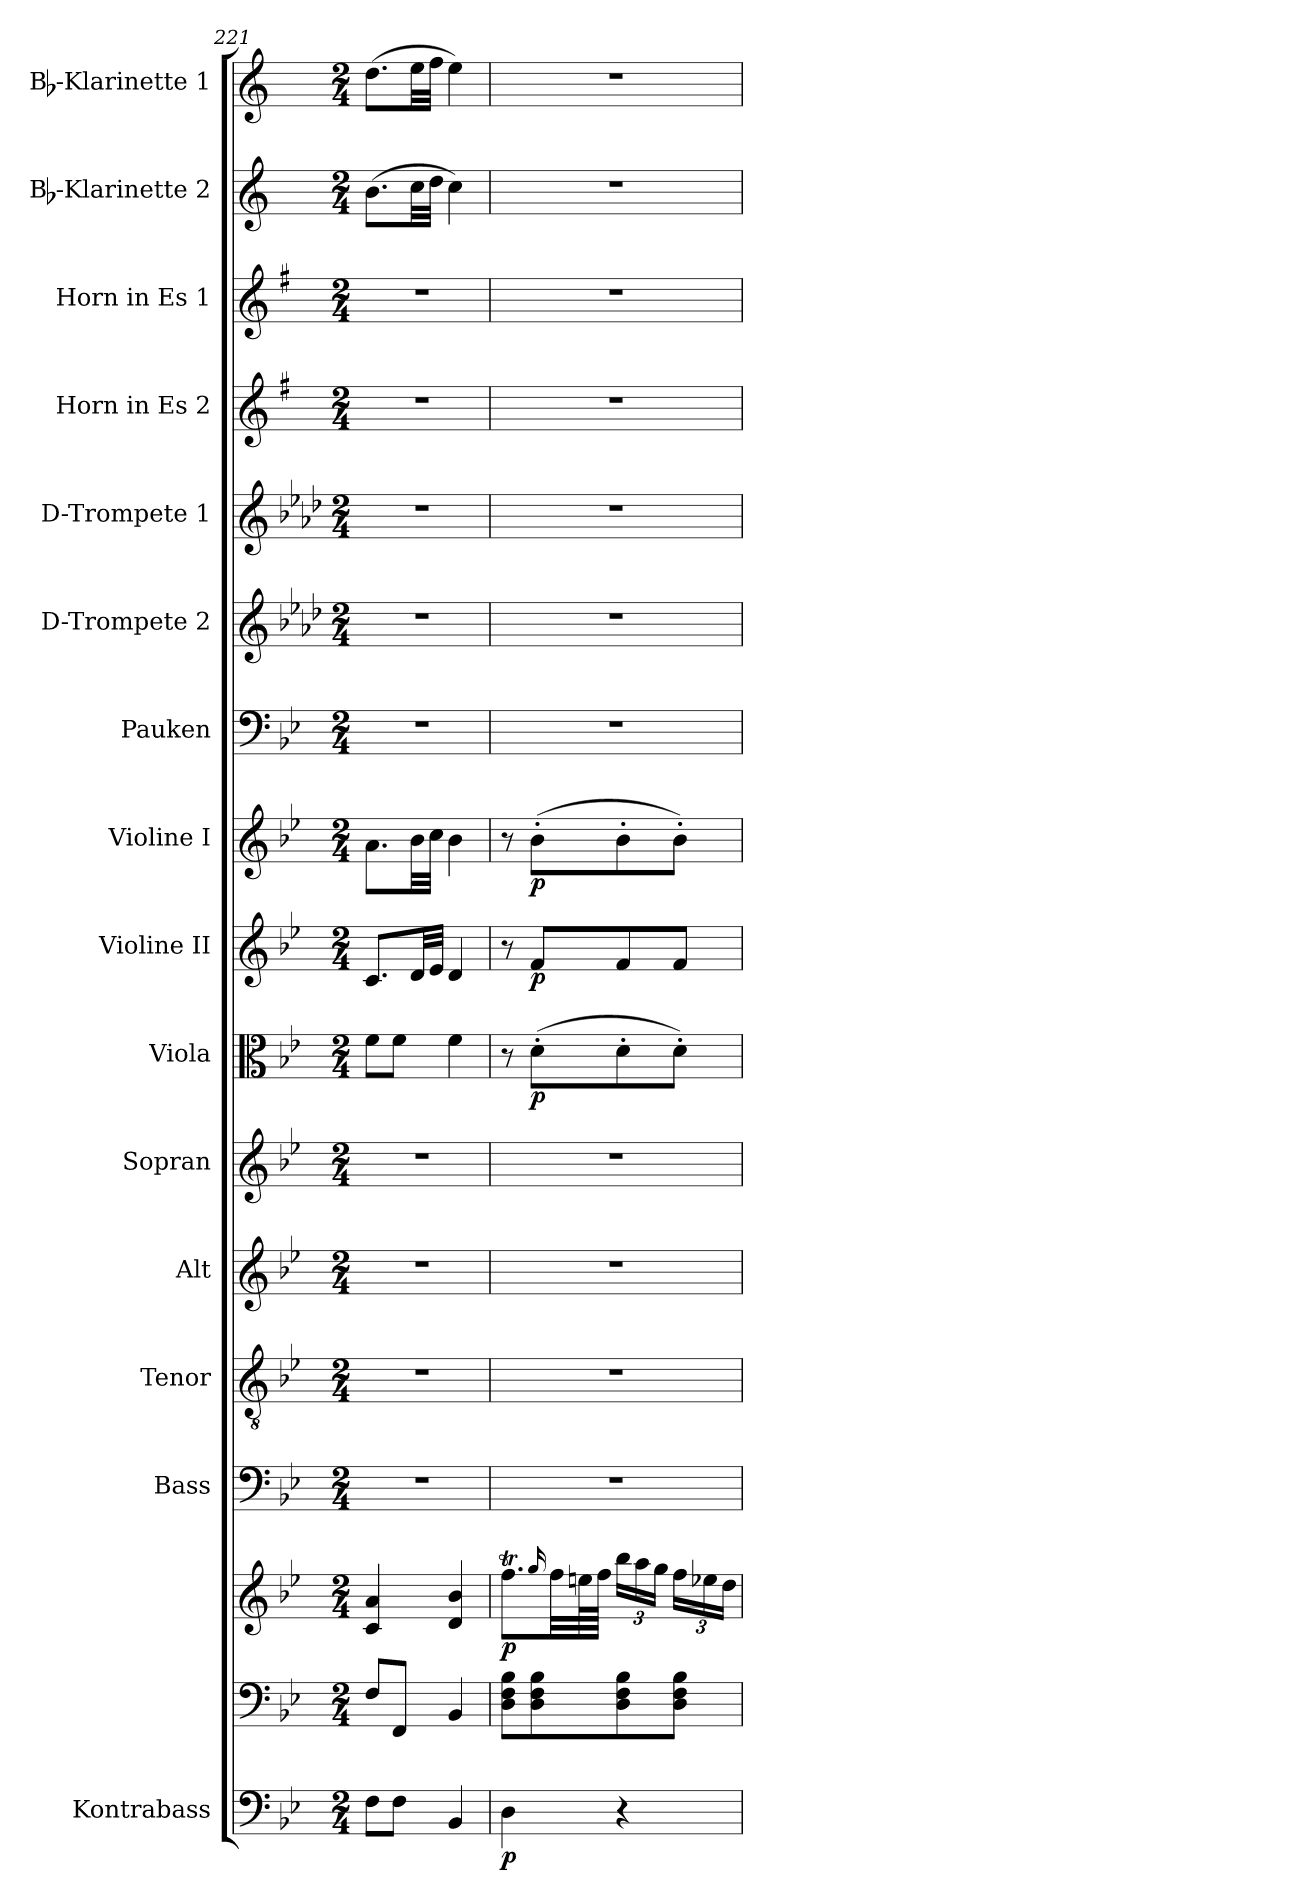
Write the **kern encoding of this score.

**kern	**dynam	**kern	**kern	**dynam	**kern	**kern	**kern	**kern	**kern	**dynam	**kern	**dynam	**kern	**dynam	**kern	**kern	**kern	**kern	**kern	**kern	**kern
*part16	*part16	*part15	*part15	*part15	*part14	*part13	*part12	*part11	*part10	*part10	*part9	*part9	*part8	*part8	*part7	*part6	*part5	*part4	*part3	*part2	*part1
*staff17	*staff17	*staff16	*staff15	*staff15/16	*staff14	*staff13	*staff12	*staff11	*staff10	*staff10	*staff9	*staff9	*staff8	*staff8	*staff7	*staff6	*staff5	*staff4	*staff3	*staff2	*staff1
*I"Kontrabass	*	*	*	*	*I"Bass	*I"Tenor	*I"Alt	*I"Sopran	*I"Viola	*	*I"Violine II	*	*I"Violine I	*	*I"Pauken	*I"D-Trompete 2	*I"D-Trompete 1	*I"Horn in Es 2	*I"Horn in Es 1	*I"Bb-Klarinette 2	*I"Bb-Klarinette 1
*I'Kb.	*	*	*	*	*I'B.	*I'T.	*I'A.	*I'S.	*I'Vla.	*	*I'Vl. II	*	*I'Vl. I	*	*I'Pk.	*I'D Trp. 2	*I'D Trp. 1	*	*	*I'Bb Kl. 2	*I'Bb Kl. 1
*clefF4	*	*clefF4	*clefG2	*	*clefF4	*clefGv2	*clefG2	*clefG2	*clefC3	*	*clefG2	*	*clefG2	*	*clefF4	*clefG2	*clefG2	*clefG2	*clefG2	*clefG2	*clefG2
*ITrd7c12	*	*	*	*	*	*	*	*	*	*	*	*	*	*	*	*ITrd-1c-2	*ITrd-1c-2	*ITrd5c9	*ITrd5c9	*ITrd1c2	*ITrd1c2
*k[b-e-]	*	*k[b-e-]	*k[b-e-]	*	*k[b-e-]	*k[b-e-]	*k[b-e-]	*k[b-e-]	*k[b-e-]	*	*k[b-e-]	*	*k[b-e-]	*	*k[b-e-]	*k[b-e-]	*k[b-e-]	*k[b-e-]	*k[b-e-]	*k[b-e-]	*k[b-e-]
*B-:	*	*B-:	*B-:	*	*B-:	*B-:	*B-:	*B-:	*B-:	*	*B-:	*	*B-:	*	*B-:	*B-:	*B-:	*B-:	*B-:	*B-:	*B-:
*M2/4	*	*M2/4	*M2/4	*	*M2/4	*M2/4	*M2/4	*M2/4	*M2/4	*	*M2/4	*	*M2/4	*	*M2/4	*M2/4	*M2/4	*M2/4	*M2/4	*M2/4	*M2/4
=221	=221	=221	=221	=221	=221	=221	=221	=221	=221	=221	=221	=221	=221	=221	=221	=221	=221	=221	=221	=221	=221
8FF\L	.	8F/L	4c/ 4a/	.	2r	2r	2r	2r	8f\L	.	8.c/L	.	8.a\L	.	2r	2r	2r	2r	2r	(>8.a\L	(>8.cc\L
8FF\J	.	8FF/J	.	.	.	.	.	.	8f\J	.	.	.	.	.	.	.	.	.	.	.	.
.	.	.	.	.	.	.	.	.	.	.	32d/LL	.	32b-\LL	.	.	.	.	.	.	32b-\LL	32dd\LL
.	.	.	.	.	.	.	.	.	.	.	32e-/JJJ	.	32cc\JJJ	.	.	.	.	.	.	32cc\JJJ	32ee-\JJJ
4BBB-/	.	4BB-/	4d/ 4b-/	.	.	.	.	.	4f\	.	4d/	.	4b-\	.	.	.	.	.	.	4b-\)	4dd\)
=222	=222	=222	=222	=222	=222	=222	=222	=222	=222	=222	=222	=222	=222	=222	=222	=222	=222	=222	=222	=222	=222
!	!LO:DY:b	!	!	!LO:DY:b	!	!	!	!	!	!	!	!	!	!	!	!	!	!	!	!	!
4DD\	p	8D\ 8F\ 8B-\L	8.ffT\L	p	2r	2r	2r	2r	8r	.	8r	.	8r	.	2r	2r	2r	2r	2r	2r	2r
!	!	!	!	!	!	!	!	!	!	!LO:DY:b	!	!LO:DY:b	!	!LO:DY:b	!	!	!	!	!	!	!
.	.	8D\ 8F\ 8B-\	.	.	.	.	.	.	(>8d'>\L	p	8f/L	p	(>8b-'>\L	p	.	.	.	.	.	.	.
.	.	.	16qqgg/	.	.	.	.	.	.	.	.	.	.	.	.	.	.	.	.	.	.
.	.	.	32ff\LL	.	.	.	.	.	.	.	.	.	.	.	.	.	.	.	.	.	.
.	.	.	64een\L	.	.	.	.	.	.	.	.	.	.	.	.	.	.	.	.	.	.
.	.	.	64ff\JJJJ	.	.	.	.	.	.	.	.	.	.	.	.	.	.	.	.	.	.
*	*	*	*Xbrackettup	*	*	*	*	*	*	*	*	*	*	*	*	*	*	*	*	*	*
4r	.	8D\ 8F\ 8B-\	24bb-\LL	.	.	.	.	.	8d'>\	.	8f/	.	8b-'>\	.	.	.	.	.	.	.	.
.	.	.	24aa\	.	.	.	.	.	.	.	.	.	.	.	.	.	.	.	.	.	.
.	.	.	24gg\JJ	.	.	.	.	.	.	.	.	.	.	.	.	.	.	.	.	.	.
.	.	8D\ 8F\ 8B-\J	24ff\LL	.	.	.	.	.	8d'>\J)	.	8f/J	.	8b-'>\J)	.	.	.	.	.	.	.	.
.	.	.	24ee-X\	.	.	.	.	.	.	.	.	.	.	.	.	.	.	.	.	.	.
.	.	.	24dd\JJ	.	.	.	.	.	.	.	.	.	.	.	.	.	.	.	.	.	.
=	=	=	=	=	=	=	=	=	=	=	=	=	=	=	=	=	=	=	=	=	=
*-	*-	*-	*-	*-	*-	*-	*-	*-	*-	*-	*-	*-	*-	*-	*-	*-	*-	*-	*-	*-	*-
